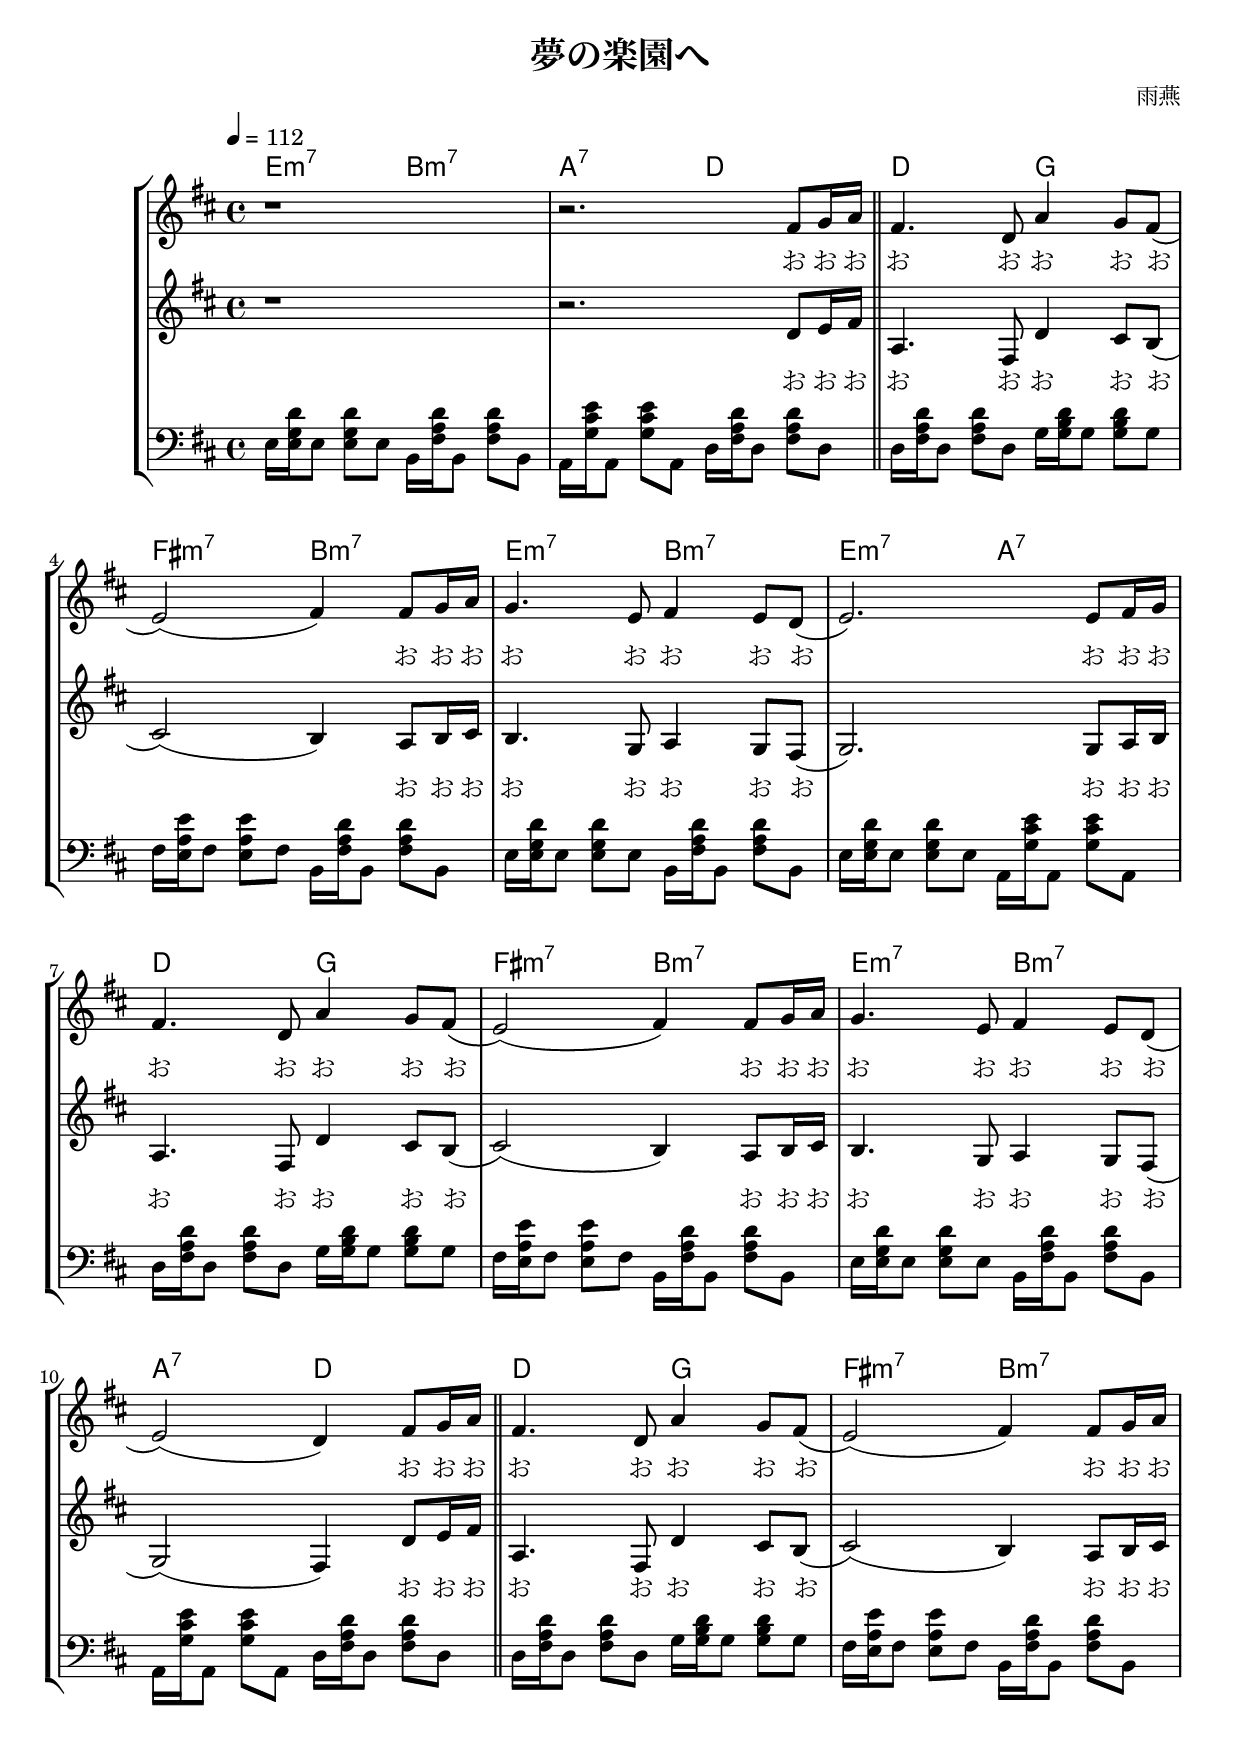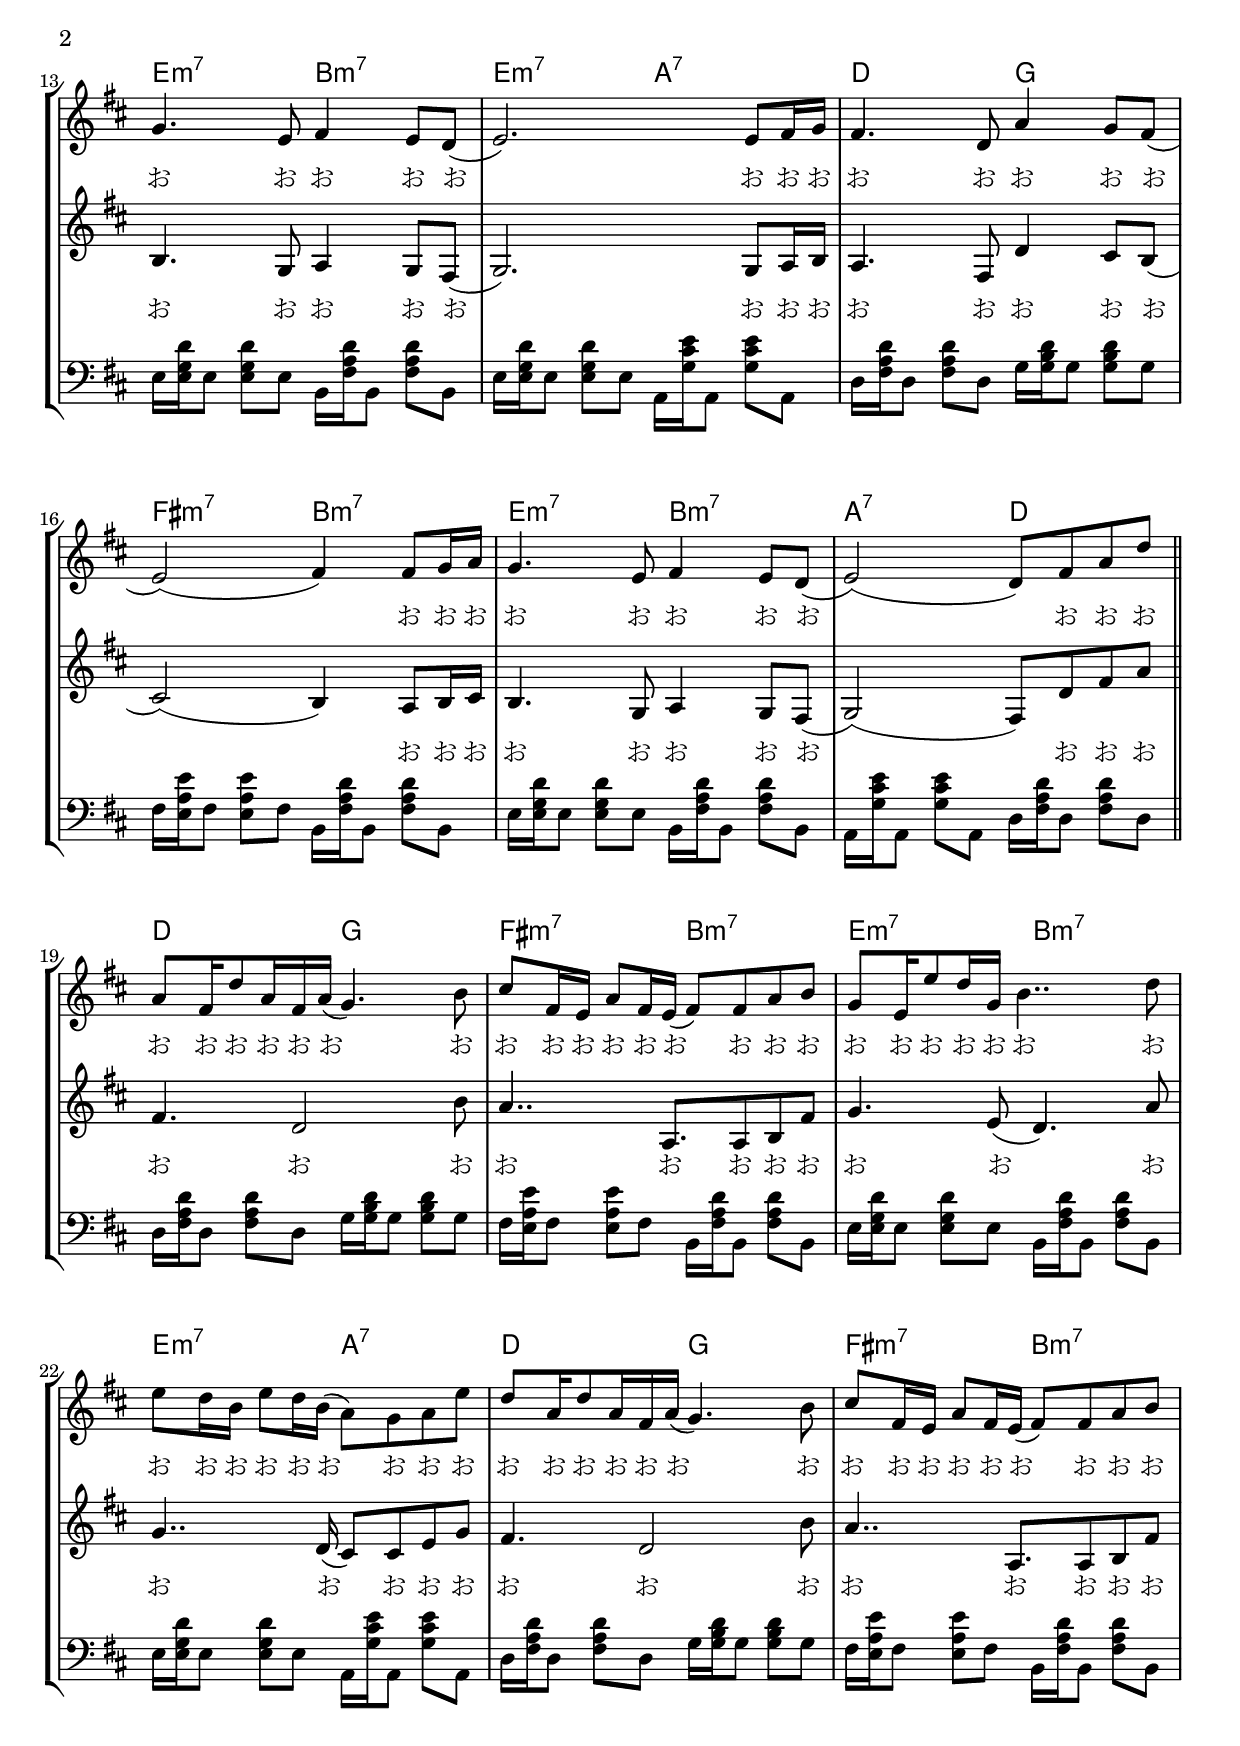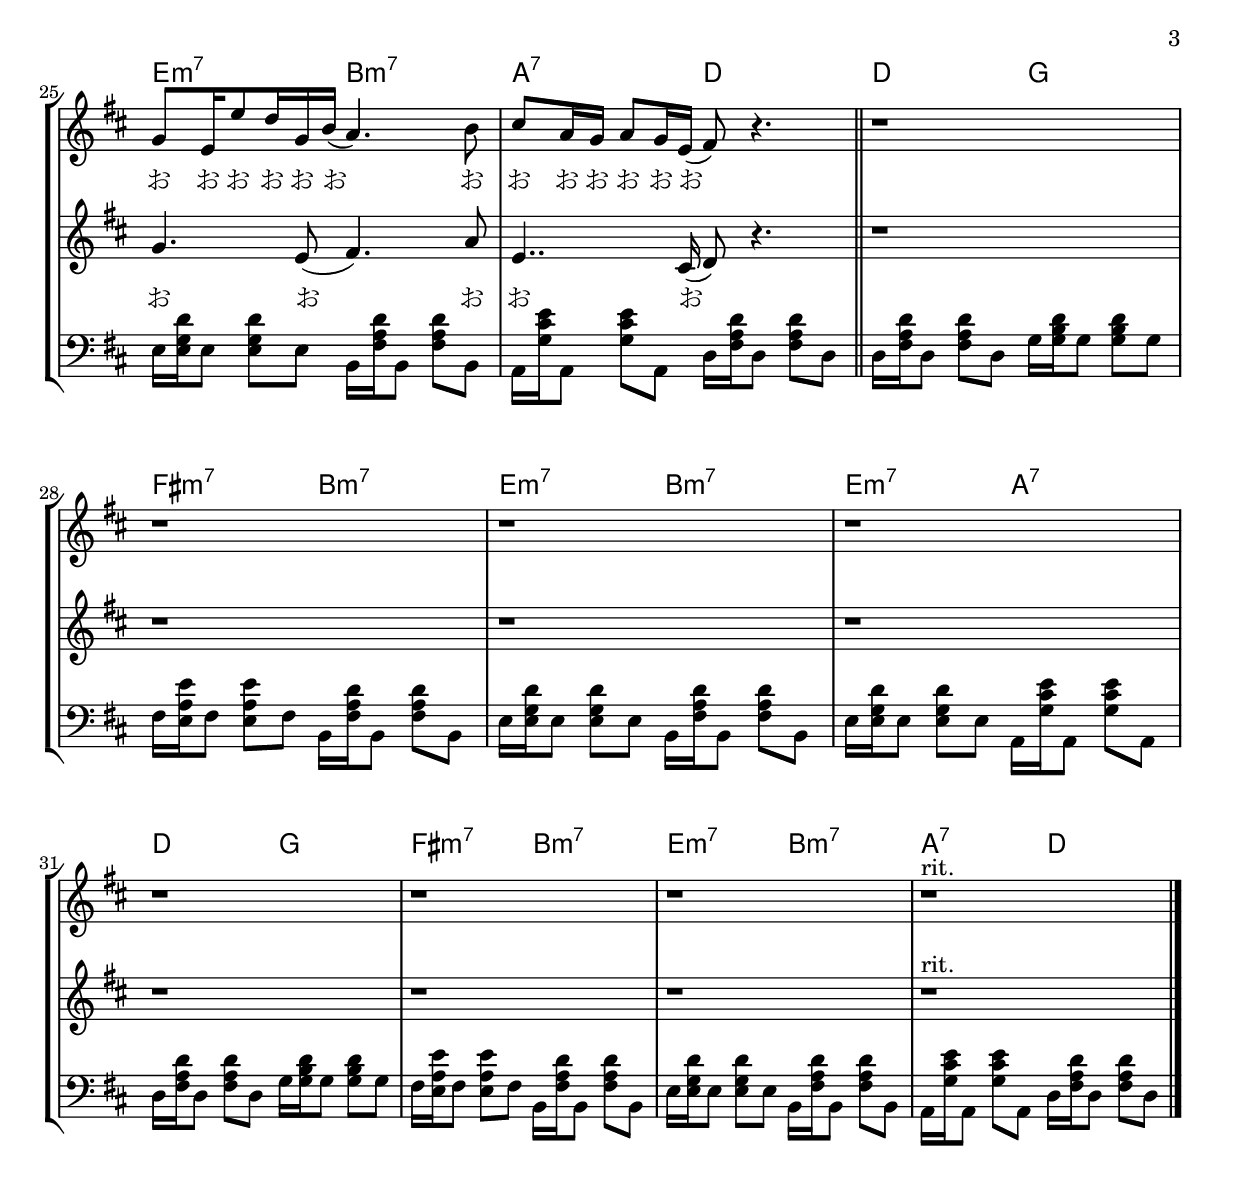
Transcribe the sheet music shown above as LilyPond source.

\version "2.12.1"

\header {
	title = \markup {夢の楽園へ}
	composer = \markup \center-column {雨燕}
}

harmony = \chordmode {
	e2:min7 b:min7 a:7 d 

	d g fis:min7 b:min7 e:min7 b:min7 e:min7 a:7 d g fis:min7 b:min7 e:min7 b:min7 a:7 d 

	d g fis:min7 b:min7 e:min7 b:min7 e:min7 a:7 d g fis:min7 b:min7 e:min7 b:min7 a:7 d 

	d g fis:min7 b:min7 e:min7 b:min7 e:min7 a:7 d g fis:min7 b:min7 e:min7 b:min7 a:7 d 

	d g fis:min7 b:min7 e:min7 b:min7 e:min7 a:7 d g fis:min7 b:min7 e:min7 b:min7 a:7 d 
}

melody = {
	\key d \major
	\tempo 4 = 112
	r1 | r2. 
	\set Staff.midiInstrument = #"Pad 4 (choir)"
	fis'8  g'16  a'16 
	fis'4.  d'8  a'4  g'8  fis'8 
	(e'2)  (fis'4)  fis'8  g'16  a'16 
	g'4.  e'8  fis'4  e'8  d'8 
	(e'2.)  e'8  fis'16  g'16 
	fis'4.  d'8  a'4  g'8  fis'8 
	(e'2)  (fis'4)  fis'8  g'16  a'16 
	g'4.  e'8  fis'4  e'8  d'8 
	(e'2)  (d'4)  	\set Staff.midiInstrument = #"Pad 4 (choir)"
	fis'8  g'16  a'16 
	fis'4.  d'8  a'4  g'8  fis'8 
	(e'2)  (fis'4)  fis'8  g'16  a'16 
	g'4.  e'8  fis'4  e'8  d'8 
	(e'2.)  e'8  fis'16  g'16 
	fis'4.  d'8  a'4  g'8  fis'8 
	(e'2)  (fis'4)  fis'8  g'16  a'16 
	g'4.  e'8  fis'4  e'8  d'8 
	(e'2)  (d'8)  	\set Staff.midiInstrument = #"Pad 4 (choir)"
	fis'8  a'8  d''8 
	a'8  fis'16  d''8  a'16  fis'16  a'16  (g'4.)  b'8 
	cis''8  fis'16  e'16  a'8  fis'16  e'16  (fis'8)  fis'8  a'8  b'8 
	g'8  e'16  e''8  d''16  g'16  b'4..  d''8 
	e''8  d''16  b'16  e''8  d''16  b'16  (a'8)  g'8  a'8  e''8 
	d''8  a'16  d''8  a'16  fis'16  a'16  (g'4.)  b'8 
	cis''8  fis'16  e'16  a'8  fis'16  e'16  (fis'8)  fis'8  a'8  b'8 
	g'8  e'16  e''8  d''16  g'16  b'16  (a'4.)  b'8 
	cis''8  a'16  g'16  a'8  g'16  e'16  (fis'8)  	r4. 	r1 | r1 | r1 | r1 | r1 | r1 | r1 | r1^"rit." \bar "|."
}

words = \lyricmode {
	
	お  お  お  お  お  お  お  お  お  お  お  お  お  お  お  お  お  お  お  お  お  お  お  お  お  お  お  お  お  お  お  お  
	お  お  お  お  お  お  お  お  お  お  お  お  お  お  お  お  お  お  お  お  お  お  お  お  お  お  お  お  お  お  お  お  
	お  お  お  お  お  お  お  お  お  お  お  お  お  お  お  お  お  お  お  お  お  お  お  お  お  お  お  お  お  お  お  お  お  お  お  お  お  お  お  お  お  お  お  お  お  お  お  お  お  お  お  お  お  お  お  お  お  お  お  お  お  お  お  お  
	
}

secondmelody = {
	\key d \major
	\tempo 4 = 112
	r1 | r2. 
	\set Staff.midiInstrument = #"Marimba"
	d'8  e'16  fis'16 
	a4.  fis8  d'4  cis'8  b8 
	(cis'2)  (b4)  a8  b16  cis'16 
	b4.  g8  a4  g8  fis8 
	(g2.)  g8  a16  b16 
	a4.  fis8  d'4  cis'8  b8 
	(cis'2)  (b4)  a8  b16  cis'16 
	b4.  g8  a4  g8  fis8 
	(g2)  (fis4)  	\set Staff.midiInstrument = #"Marimba"
	d'8  e'16  fis'16 
	a4.  fis8  d'4  cis'8  b8 
	(cis'2)  (b4)  a8  b16  cis'16 
	b4.  g8  a4  g8  fis8 
	(g2.)  g8  a16  b16 
	a4.  fis8  d'4  cis'8  b8 
	(cis'2)  (b4)  a8  b16  cis'16 
	b4.  g8  a4  g8  fis8 
	(g2)  (fis8)  	\set Staff.midiInstrument = #"String Ensemble 1"
	d'8  fis'8  a'8 
	fis'4.  d'2  b'8 
	a'4..  a8.  a8  b8  fis'8 
	g'4.  e'8  (d'4.)  a'8 
	g'4..  d'16  (cis'8)  cis'8  e'8  g'8 
	fis'4.  d'2  b'8 
	a'4..  a8.  a8  b8  fis'8 
	g'4.  e'8  (fis'4.)  a'8 
	e'4..  cis'16  (d'8)  	r4. 	r1 | r1 | r1 | r1 | r1 | r1 | r1 | r1^"rit." \bar "|."
}

secondwords = \lyricmode {
	
	お  お  お  お  お  お  お  お  お  お  お  お  お  お  お  お  お  お  お  お  お  お  お  お  お  お  お  お  お  お  お  お  
	お  お  お  お  お  お  お  お  お  お  お  お  お  お  お  お  お  お  お  お  お  お  お  お  お  お  お  お  お  お  お  お  
	お  お  お  お  お  お  お  お  お  お  お  お  お  お  お  お  お  お  お  お  お  お  お  お  お  お  お  お  お  お  お  お  
	
}

tempochange = {
	\tempo 4 = 112
	r1 | r1 \bar "||"
	\tempo 4 = 112
	r1 | r1 | r1 | r1 | r1 | r1 | r1 | r1 \bar "||"
	\tempo 4 = 112
	r1 | r1 | r1 | r1 | r1 | r1 | r1 | r1 \bar "||"
	\tempo 4 = 112
	r1 | r1 | r1 | r1 | r1 | r1 | r1 | r1 \bar "||"
	\tempo 4 = 112
	r1 | r1 | r1 | r1 | r1 | r1 | r1 | \tempo 4 = 84 r2 \tempo 4 = 74 r2 \bar "|."
}

mainacc = {
	\clef bass
	\set Staff.midiInstrument = #"Electric Guitar (clean)"
	\key d \major
	\tempo 4 = 112
	e16 <e g d'>16 e8 <e g d'>8 e8
	b,16 <fis a d'>16 b,8 <fis a d'>8 b,8
	a,16 <g cis' e'>16 a,8 <g cis' e'>8 a,8
	d16 <fis a d'>16 d8 <fis a d'>8 d8
	\bar "||"

	\set Staff.midiInstrument = #"Electric Guitar (clean)"
	d16 <fis a d'>16 d8 <fis a d'>8 d8
	g16 <g b d'>16 g8 <g b d'>8 g8
	fis16 <e a e'>16 fis8 <e a e'>8 fis8
	b,16 <fis a d'>16 b,8 <fis a d'>8 b,8
	e16 <e g d'>16 e8 <e g d'>8 e8
	b,16 <fis a d'>16 b,8 <fis a d'>8 b,8
	e16 <e g d'>16 e8 <e g d'>8 e8
	a,16 <g cis' e'>16 a,8 <g cis' e'>8 a,8
	d16 <fis a d'>16 d8 <fis a d'>8 d8
	g16 <g b d'>16 g8 <g b d'>8 g8
	fis16 <e a e'>16 fis8 <e a e'>8 fis8
	b,16 <fis a d'>16 b,8 <fis a d'>8 b,8
	e16 <e g d'>16 e8 <e g d'>8 e8
	b,16 <fis a d'>16 b,8 <fis a d'>8 b,8
	a,16 <g cis' e'>16 a,8 <g cis' e'>8 a,8
	d16 <fis a d'>16 d8 <fis a d'>8 d8
	\bar "||"

	\set Staff.midiInstrument = #"Electric Guitar (clean)"
	d16 <fis a d'>16 d8 <fis a d'>8 d8
	g16 <g b d'>16 g8 <g b d'>8 g8
	fis16 <e a e'>16 fis8 <e a e'>8 fis8
	b,16 <fis a d'>16 b,8 <fis a d'>8 b,8
	e16 <e g d'>16 e8 <e g d'>8 e8
	b,16 <fis a d'>16 b,8 <fis a d'>8 b,8
	e16 <e g d'>16 e8 <e g d'>8 e8
	a,16 <g cis' e'>16 a,8 <g cis' e'>8 a,8
	d16 <fis a d'>16 d8 <fis a d'>8 d8
	g16 <g b d'>16 g8 <g b d'>8 g8
	fis16 <e a e'>16 fis8 <e a e'>8 fis8
	b,16 <fis a d'>16 b,8 <fis a d'>8 b,8
	e16 <e g d'>16 e8 <e g d'>8 e8
	b,16 <fis a d'>16 b,8 <fis a d'>8 b,8
	a,16 <g cis' e'>16 a,8 <g cis' e'>8 a,8
	d16 <fis a d'>16 d8 <fis a d'>8 d8
	\bar "||"

	\set Staff.midiInstrument = #"Electric Guitar (clean)"
	d16 <fis a d'>16 d8 <fis a d'>8 d8
	g16 <g b d'>16 g8 <g b d'>8 g8
	fis16 <e a e'>16 fis8 <e a e'>8 fis8
	b,16 <fis a d'>16 b,8 <fis a d'>8 b,8
	e16 <e g d'>16 e8 <e g d'>8 e8
	b,16 <fis a d'>16 b,8 <fis a d'>8 b,8
	e16 <e g d'>16 e8 <e g d'>8 e8
	a,16 <g cis' e'>16 a,8 <g cis' e'>8 a,8
	d16 <fis a d'>16 d8 <fis a d'>8 d8
	g16 <g b d'>16 g8 <g b d'>8 g8
	fis16 <e a e'>16 fis8 <e a e'>8 fis8
	b,16 <fis a d'>16 b,8 <fis a d'>8 b,8
	e16 <e g d'>16 e8 <e g d'>8 e8
	b,16 <fis a d'>16 b,8 <fis a d'>8 b,8
	a,16 <g cis' e'>16 a,8 <g cis' e'>8 a,8
	d16 <fis a d'>16 d8 <fis a d'>8 d8
	\bar "||"

	\set Staff.midiInstrument = #"Electric Guitar (clean)"
	d16 <fis a d'>16 d8 <fis a d'>8 d8
	g16 <g b d'>16 g8 <g b d'>8 g8
	fis16 <e a e'>16 fis8 <e a e'>8 fis8
	b,16 <fis a d'>16 b,8 <fis a d'>8 b,8
	e16 <e g d'>16 e8 <e g d'>8 e8
	b,16 <fis a d'>16 b,8 <fis a d'>8 b,8
	e16 <e g d'>16 e8 <e g d'>8 e8
	a,16 <g cis' e'>16 a,8 <g cis' e'>8 a,8
	d16 <fis a d'>16 d8 <fis a d'>8 d8
	g16 <g b d'>16 g8 <g b d'>8 g8
	fis16 <e a e'>16 fis8 <e a e'>8 fis8
	b,16 <fis a d'>16 b,8 <fis a d'>8 b,8
	e16 <e g d'>16 e8 <e g d'>8 e8
	b,16 <fis a d'>16 b,8 <fis a d'>8 b,8
	a,16 <g cis' e'>16 a,8 <g cis' e'>8 a,8
	d16 <fis a d'>16 d8 <fis a d'>8 d8
	\bar "|."
}

subacc = {
	\clef bass
	\set Staff.midiInstrument = #"Pan Flute"
	\key d \major
	\tempo 4 = 112
	e4 <e g d'>8. <e g d'>16
	b,4 <fis a d'>8. <fis a d'>16
	a,4 <g cis' e'>8. <g cis' e'>16
	d4 <fis a d'>8. <fis a d'>16
	\bar "||"

	\set Staff.midiInstrument = #"Pan Flute"
	d4 <fis a d'>8. <fis a d'>16
	g4 <g b d'>8. <g b d'>16
	fis4 <e a e'>8. <e a e'>16
	b,4 <fis a d'>8. <fis a d'>16
	e4 <e g d'>8. <e g d'>16
	b,4 <fis a d'>8. <fis a d'>16
	e4 <e g d'>8. <e g d'>16
	a,4 <g cis' e'>8. <g cis' e'>16
	d4 <fis a d'>8. <fis a d'>16
	g4 <g b d'>8. <g b d'>16
	fis4 <e a e'>8. <e a e'>16
	b,4 <fis a d'>8. <fis a d'>16
	e4 <e g d'>8. <e g d'>16
	b,4 <fis a d'>8. <fis a d'>16
	a,4 <g cis' e'>8. <g cis' e'>16
	d4 <fis a d'>8. <fis a d'>16
	\bar "||"

	\set Staff.midiInstrument = #"Pan Flute"
	d4 <fis a d'>8. <fis a d'>16
	g4 <g b d'>8. <g b d'>16
	fis4 <e a e'>8. <e a e'>16
	b,4 <fis a d'>8. <fis a d'>16
	e4 <e g d'>8. <e g d'>16
	b,4 <fis a d'>8. <fis a d'>16
	e4 <e g d'>8. <e g d'>16
	a,4 <g cis' e'>8. <g cis' e'>16
	d4 <fis a d'>8. <fis a d'>16
	g4 <g b d'>8. <g b d'>16
	fis4 <e a e'>8. <e a e'>16
	b,4 <fis a d'>8. <fis a d'>16
	e4 <e g d'>8. <e g d'>16
	b,4 <fis a d'>8. <fis a d'>16
	a,4 <g cis' e'>8. <g cis' e'>16
	d4 <fis a d'>8. <fis a d'>16
	\bar "||"

	\set Staff.midiInstrument = #"Pan Flute"
	d4 <fis a d'>8. <fis a d'>16
	g4 <g b d'>8. <g b d'>16
	fis4 <e a e'>8. <e a e'>16
	b,4 <fis a d'>8. <fis a d'>16
	e4 <e g d'>8. <e g d'>16
	b,4 <fis a d'>8. <fis a d'>16
	e4 <e g d'>8. <e g d'>16
	a,4 <g cis' e'>8. <g cis' e'>16
	d4 <fis a d'>8. <fis a d'>16
	g4 <g b d'>8. <g b d'>16
	fis4 <e a e'>8. <e a e'>16
	b,4 <fis a d'>8. <fis a d'>16
	e4 <e g d'>8. <e g d'>16
	b,4 <fis a d'>8. <fis a d'>16
	a,4 <g cis' e'>8. <g cis' e'>16
	d4 <fis a d'>8. <fis a d'>16
	\bar "||"

	\set Staff.midiInstrument = #"Pan Flute"
	d4 <fis a d'>8. <fis a d'>16
	g4 <g b d'>8. <g b d'>16
	fis4 <e a e'>8. <e a e'>16
	b,4 <fis a d'>8. <fis a d'>16
	e4 <e g d'>8. <e g d'>16
	b,4 <fis a d'>8. <fis a d'>16
	e4 <e g d'>8. <e g d'>16
	a,4 <g cis' e'>8. <g cis' e'>16
	d4 <fis a d'>8. <fis a d'>16
	g4 <g b d'>8. <g b d'>16
	fis4 <e a e'>8. <e a e'>16
	b,4 <fis a d'>8. <fis a d'>16
	e4 <e g d'>8. <e g d'>16
	b,4 <fis a d'>8. <fis a d'>16
	a,4 <g cis' e'>8. <g cis' e'>16
	<fis a d'>2
	\bar "|."
}

percA = {
	\drummode {
	r1 |r1 \bar "||"
	r1 |r1 |r1 |r1 |r1 |r1 |r1 |r1 \bar "||"
	r1 |r1 |r1 |r1 |r1 |r1 |r1 |r1 \bar "||"
	hh4 hh8 hh2 r8  |\times 16/32{ hh2 hh8. hh8. hh4. hh2. } |hh4 hh8 hh2 r8  |hh4 hh8 hh4 hh4.  |hh4 hh8 hh2 r8  |\times 16/32{ hh2 hh8. hh8. hh4. hh2. } |hh4 hh8 hh2 r8  |\times 16/32{ hh2 hh8. hh1 r4 r16 } \bar "||"
	r1 |r1 |r1 |r1 |r1 |r1 |r1 |r1 \bar "|."
	}
}

percB = {
	\drummode {
	r1 |r1 \bar "||"
	r1 |r1 |r1 |r1 |r1 |r1 |r1 |r1 \bar "||"
	r1 |r1 |r1 |r1 |r1 |r1 |r1 |r1 \bar "||"
	r16 hhp8 hhp8 hhp2 r8.  |\times 16/32{ r8 hhp4 hhp4 hhp8 hhp2 r8 hhp2 r8 } |r16 hhp8 hhp8 hhp2 r8.  |r16 hhp8 hhp8 hhp8. hhp2  |r16 hhp8 hhp8 hhp2 r8.  |\times 16/32{ r8 hhp4 hhp4 hhp8 hhp2 r8 hhp2 r8 } |r16 hhp8 hhp8 hhp2 r8.  |\times 16/32{ r8 hhp4 hhp4 hhp8 hhp1 r4 } \bar "||"
	r1 |r1 |r1 |r1 |r1 |r1 |r1 |r1 \bar "|."
	}
}

percC = {
	\drummode {
	r1 |r1 \bar "||"
	r1 |r1 |r1 |r1 |r1 |r1 |r1 |r1 \bar "||"
	r1 |r1 |r1 |r1 |r1 |r1 |r1 |r1 \bar "||"
	r1  |\times 16/32{ r1 r2 hho2 } |r1  |\times 16/32{ r1 r2 hho2 } |r1  |\times 16/32{ r1 r2 hho2 } |r1  |\times 16/32{ r1 r2 hho2 } \bar "||"
	r1 |r1 |r1 |r1 |r1 |r1 |r1 |r1 \bar "|."
	}
}

percD = {
	\drummode {
	r1 |r1 \bar "||"
	r1 |r1 |r1 |r1 |r1 |r1 |r1 |r1 \bar "||"
	r1 |r1 |r1 |r1 |r1 |r1 |r1 |r1 \bar "||"
	bd8. bd8. bd2 bd8  |\times 16/32{ bd4. bd4. bd2 bd2 bd4 } |bd8. bd8. bd2 bd8  |bd8. bd8. bd2 r8  |bd8. bd8. bd2 bd8  |\times 16/32{ bd4. bd4. bd2 bd2 bd4 } |bd8. bd8. bd2 bd8  |\times 16/32{ bd4. bd4. bd8 bd2 r8 bd2 } \bar "||"
	r1 |r1 |r1 |r1 |r1 |r1 |r1 |r1 \bar "|."
	}
}

percE = {
	\drummode {
	r1 |r1 \bar "||"
	r1 |r1 |r1 |r1 |r1 |r1 |r1 |r1 \bar "||"
	r1 |r1 |r1 |r1 |r1 |r1 |r1 |r1 \bar "||"
	r2 ss2  |\times 16/32{ r1 ss1 } |r2 ss2  |\times 16/32{ r1 ss1 } |r2 ss2  |\times 16/32{ r1 ss1 } |r2 ss2  |\times 16/32{ r1 ss1 } \bar "||"
	r1 |r1 |r1 |r1 |r1 |r1 |r1 |r1 \bar "|."
	}
}

percF = {
	\drummode {
	r1 | r1 \bar "||"
	r1 | r1 | r1 | r1 | r1 | r1 | r1 | r1 \bar "||"
	r1 | r1 | r1 | r1 | r1 | r1 | r1 | r1 \bar "||"
	r1 |r1 |r1 |r2 r8. sn16 sn4  |r1 |r1 |r1 |\times 16/32{ r1 sn4 sn8 sn2 r8 } \bar "||"
	r1 | r1 | r1 | r1 | r1 | r1 | r1 | r1 \bar "|."
	}
}

percG = {
	\drummode {
	r1 | r1 \bar "||"
	r1 | r1 | r1 | r1 | r1 | r1 | r1 | r1 \bar "||"
	r1 | r1 | r1 | r1 | r1 | r1 | r1 | r1 \bar "||"
	r1 |r1 |r1 |r2. r8 tomml8  |r1 |r1 |r1 |r2. r8 tomml8  \bar "||"
	r1 | r1 | r1 | r1 | r1 | r1 | r1 | r1 \bar "|."
	}
}

percH = {
	\drummode {
	r1 | r1 \bar "||"
	r1 | r1 | r1 | r1 | r1 | r1 | r1 | r1 \bar "||"
	r1 | r1 | r1 | r1 | r1 | r1 | r1 | r1 \bar "||"
	r1 |r1 |r1 |r1 |r1 |r1 |r1 |\times 16/32{ r1 r2 r8 tommh4. } \bar "||"
	r1 | r1 | r1 | r1 | r1 | r1 | r1 | r1 \bar "|."
	}
}

percI = {
	\drummode {
	r1 | r1 \bar "||"
	r1 | r1 | r1 | r1 | r1 | r1 | r1 | r1 \bar "||"
	r1 | r1 | r1 | r1 | r1 | r1 | r1 | r1 \bar "||"
	r1 |r1 |r1 |r1 |r1 |r1 |r1 |\times 16/32{ r1 r2. tomfh4 } \bar "||"
	r1 | r1 | r1 | r1 | r1 | r1 | r1 | r1 \bar "|."
	}
}

\score {
	<<
		\new StaffGroup <<
			\new ChordNames {\harmony}
			\new Voice = "melody" {\melody}
			\new Lyrics \lyricsto "melody" \words
			\new Voice = "secondmelody" {\secondmelody}
			\new Lyrics \lyricsto "secondmelody" \secondwords
			\new Staff = "mainacc" {\mainacc}
		>>
	>>
	\layout { }
}
